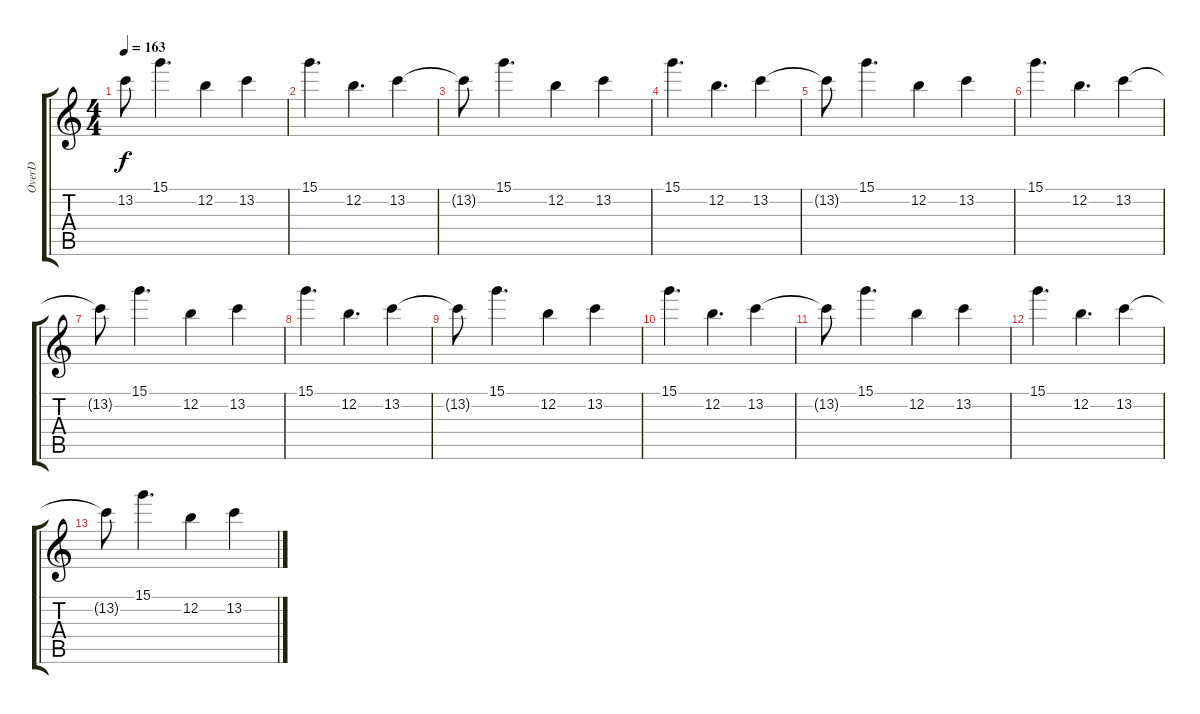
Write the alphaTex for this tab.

\track ("OverD" "OverD") {instrument overdrivenguitar}
\staff {score tabs}
\tuning (E4 B3 G3 D3 A2 E2) {hide}
\ts (4 4)
\tempo 163
\clef g2
\ks c
13.2{t}.8{dy f} 15.1.4{d} 12.2.4 13.2.4 |
15.1.4{d} 12.2.4{d} 13.2.4 |
13.2{t}.8 15.1.4{d} 12.2.4 13.2.4 |
15.1.4{d} 12.2.4{d} 13.2.4 |
13.2{t}.8 15.1.4{d} 12.2.4 13.2.4 |
15.1.4{d} 12.2.4{d} 13.2.4 |
13.2{t}.8 15.1.4{d} 12.2.4 13.2.4 |
15.1.4{d} 12.2.4{d} 13.2.4 |
13.2{t}.8 15.1.4{d} 12.2.4 13.2.4 |
15.1.4{d} 12.2.4{d} 13.2.4 |
13.2{t}.8 15.1.4{d} 12.2.4 13.2.4 |
15.1.4{d} 12.2.4{d} 13.2.4 |
13.2{t}.8 15.1.4{d} 12.2.4 13.2.4
